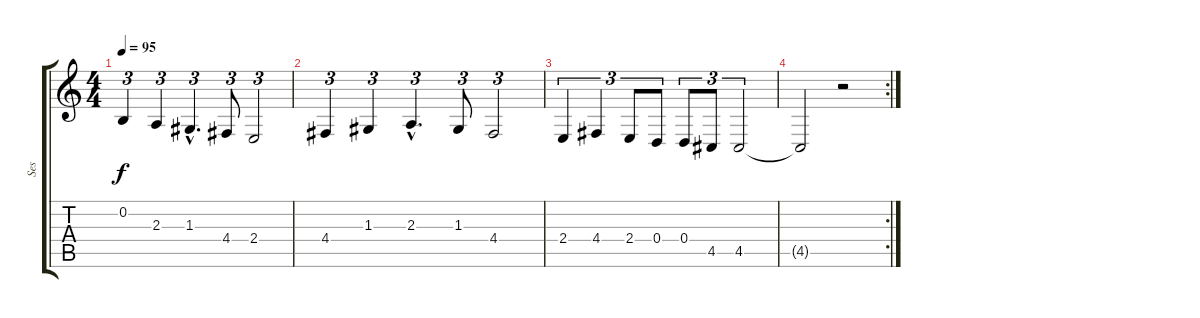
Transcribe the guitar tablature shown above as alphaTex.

\track ("Ses" "Ses") {instrument synthvoice}
\staff {score tabs}
\tuning (E4 B3 G3 D3 A2 E2) {hide}
\ts (4 4)
\tempo 95
\clef g2
\ks c
0.2.4{tu (3 2) dy f} 2.3.4{tu (3 2)} 1.3{hac}.4{d tu (3 2)} 4.4.8{tu (3 2)} 2.4.2{tu (3 2)} |
4.4.4{tu (3 2)} 1.3.4{tu (3 2)} 2.3{hac}.4{d tu (3 2)} 1.3.8{tu (3 2)} 4.4.2{tu (3 2)} |
2.4.4{tu (3 2)} 4.4.4{tu (3 2)} 2.4.8{tu (3 2)} 0.4.8{tu (3 2)} 0.4.8{tu (3 2)} 4.5.8{tu (3 2)} 4.5.2{tu (3 2)} |
\rc 2
4.5{t}.2 r.2
